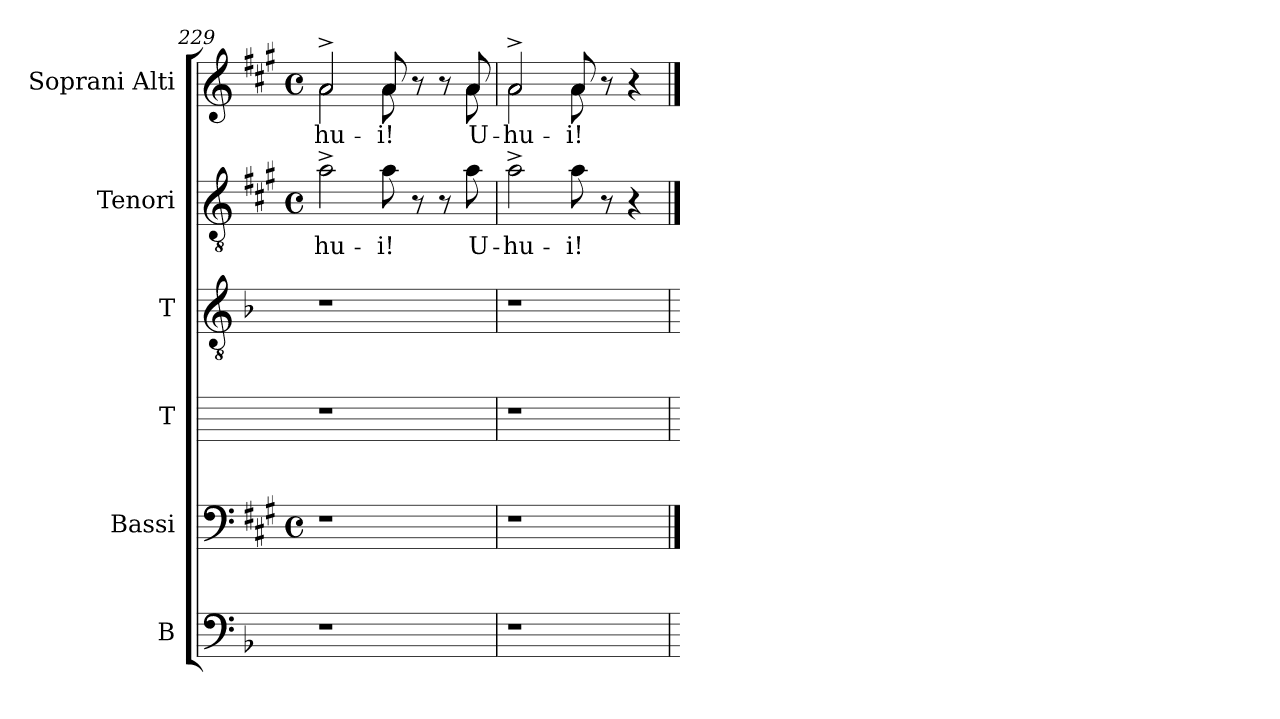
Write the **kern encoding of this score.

**kern	**kern	**kern	**kern	**kern	**text	**kern	**text
*part6	*part5	*part4	*part3	*part2	*part2	*part1	*part1
*staff6	*staff5	*staff4	*staff3	*staff2	*staff2	*staff1	*staff1
*I"B	*I"Bassi	*I"T	*I"T	*I"Tenori	*	*I"Soprani  Alti	*
*I'B	*I'B	*I'T	*I'T	*I'T	*	*I'S  A	*
*clefF4	*clefF4	*	*clefGv2	*clefGv2	*	*clefG2	*
*k[b-]	*k[f#c#g#]	*	*k[b-]	*k[f#c#g#]	*	*k[f#c#g#]	*
*F:	*A:	*	*F:	*A:	*	*A:	*
*	*M4/4	*	*	*M4/4	*	*M4/4	*
*	*met(c)	*	*	*met(c)	*	*met(c)	*
=229	=229	=229	=229	=229	=229	=229	=229
!	!	!	!	!	!LO:LY:b:cj	!	!LO:LY:b:cj
*	*	*	*	*	*	*^	*
1r	1r	1r	1r	2a^>\	-hu-	2a^>/	2a\	-hu-
!	!	!	!	!	!LO:LY:b:cj	!	!	!LO:LY:b:cj
.	.	.	.	8a\	-i!	8a/	8a\	-i!
.	.	.	.	8r	.	8r	4ryy	.
.	.	.	.	8r	.	8r	.	.
!	!	!	!	!	!LO:LY:b:cj	!	!	!LO:LY:b:cj
.	.	.	.	8a\	U-	8a/	8a\	U-
=230	=230	=230	=230	=230	=230	=230	=230	=230
!	!	!	!	!	!LO:LY:b:cj	!	!	!LO:LY:b:cj
1r	1r	1r	1r	2a^>\	-hu-	2a^>/	2a\	-hu-
!	!	!	!	!	!LO:LY:b:cj	!	!	!LO:LY:b:cj
.	.	.	.	8a\	-i!	8a/	8a\	-i!
.	.	.	.	8r	.	8r	4.ryy	.
.	.	.	.	4r	.	4r	.	.
*	*	*	*	*	*	*v	*v	*
=	==	=	=	==	==	==	==
*-	*-	*-	*-	*-	*-	*-	*-
